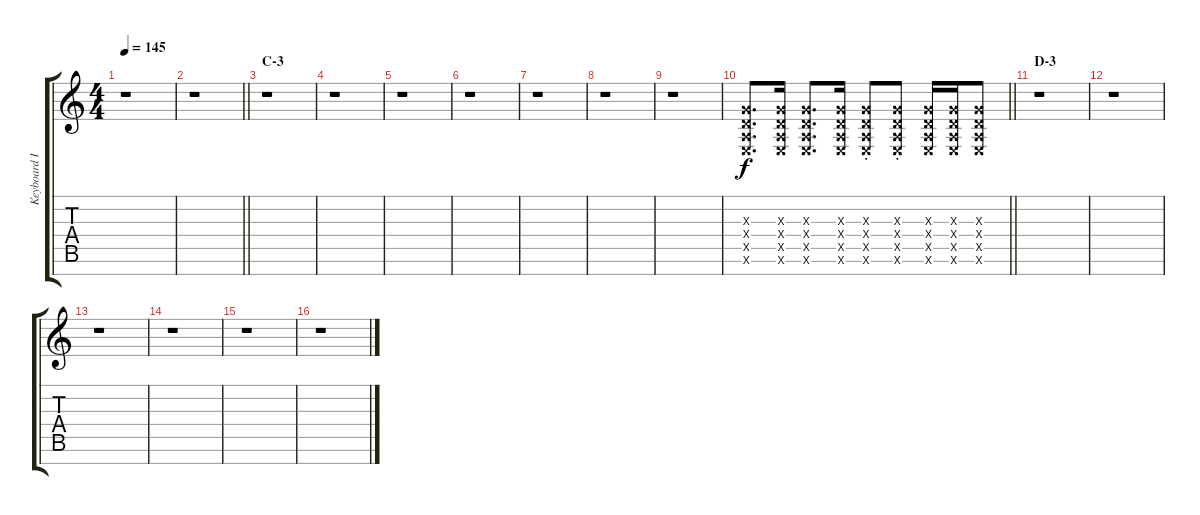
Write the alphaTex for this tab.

\track ("Keyboard I" "Keyboard I") {instrument synthbrass1}
\staff {score tabs}
\tuning (E5 B4 G4 D4 A3 E3 B2) {hide}
\ts (4 4)
\tempo 145
\clef g2
\ks c
r.1{dy f} |
\barLineRight lightlight
r.1 |
\section ("" "C-3")
r.1 |
r.1 |
r.1 |
r.1 |
r.1 |
r.1 |
r.1 |
\barLineRight lightlight
(0.3{x} 0.4{x} 0.5{x} 0.6{x}).8{d} (0.3{x} 0.4{x} 0.5{x} 0.6{x}).16 (0.3{x} 0.4{x} 0.5{x} 0.6{x}).8{d} (0.3{x} 0.4{x} 0.5{x} 0.6{x}).16 (0.3{st x} 0.4{st x} 0.5{st x} 0.6{st x}).8 (0.3{st x} 0.4{st x} 0.5{st x} 0.6{st x}).8 (0.3{x} 0.4{x} 0.5{x} 0.6{x}).16 (0.3{x} 0.4{x} 0.5{x} 0.6{x}).16 (0.3{x} 0.4{x} 0.5{x} 0.6{x}).8 |
\section ("" "D-3")
r.1 |
r.1 |
r.1 |
r.1 |
r.1 |
r.1
